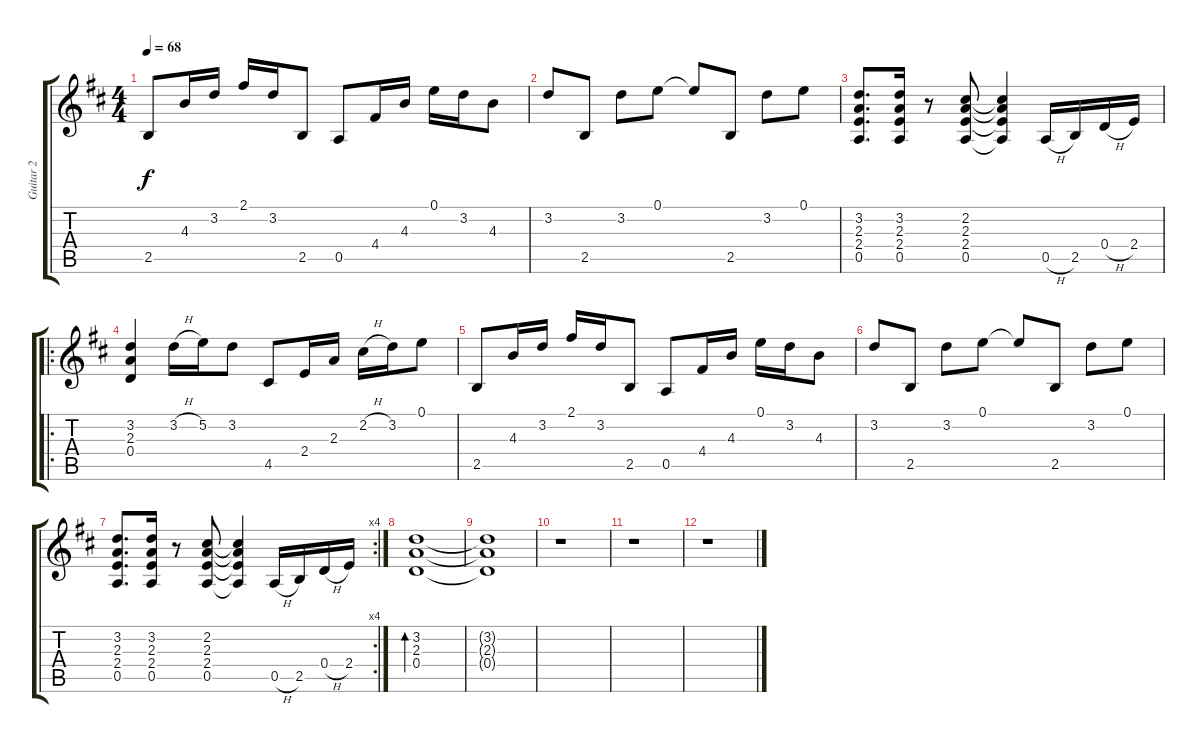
\track ("Guitar 2" "Guitar 2") {instrument electricguitarclean}
\staff {score tabs}
\tuning (E4 B3 G3 D3 A2 E2) {hide}
\ts (4 4)
\tempo 68
\clef g2
\ks d
2.5.8{dy f} 4.3.16 3.2.16 2.1.16 3.2.16 2.5.8 0.5.8 4.4.16 4.3.16 0.1.16 3.2.16 4.3.8 |
3.2.8 2.5.8 3.2.8 0.1.8 0.1{t}.8 2.5.8 3.2.8 0.1.8 |
(3.2 2.3 2.4 0.5).8{d} (3.2 2.3 2.4 0.5).16 r.8 (2.2 2.3 2.4 0.5).8 (2.2{t} 2.3{t} 2.4{t} 0.5{t}).4 0.5{h}.16 2.5.16 0.4{h}.16 2.4.16 |
\ro
(3.2 2.3 0.4).4 3.2{h}.16 5.2.16 3.2.8 4.5.8 2.4.16 2.3.16 2.2{h}.16 3.2.16 0.1.8 |
2.5.8 4.3.16 3.2.16 2.1.16 3.2.16 2.5.8 0.5.8 4.4.16 4.3.16 0.1.16 3.2.16 4.3.8 |
3.2.8 2.5.8 3.2.8 0.1.8 0.1{t}.8 2.5.8 3.2.8 0.1.8 |
\rc 4
(3.2 2.3 2.4 0.5).8{d} (3.2 2.3 2.4 0.5).16 r.8 (2.2 2.3 2.4 0.5).8 (2.2{t} 2.3{t} 2.4{t} 0.5{t}).4 0.5{h}.16 2.5.16 0.4{h}.16 2.4.16 |
(3.2 2.3 0.4).1{bd 240} |
(3.2{t} 2.3{t} 0.4{t}).1 |
r.1 |
r.1 |
r.1
